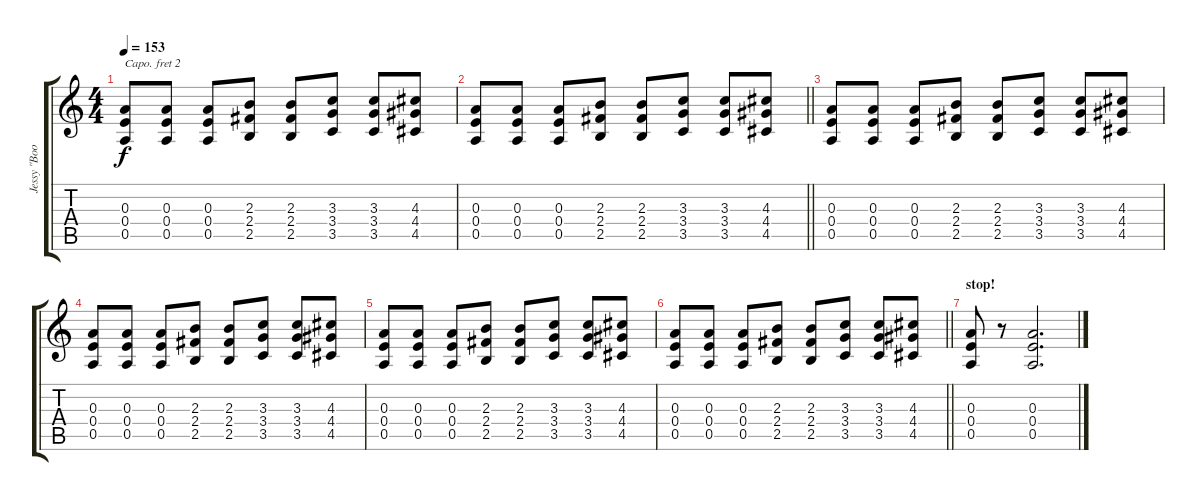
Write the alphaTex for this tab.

\track ("Jessy \"Boots Electric\" Hughes" "Jessy \"Boo") {instrument distortionguitar}
\staff {score tabs}
\capo 2
\tuning (D4 B3 G3 D3 G2 G2) {hide}
\ts (4 4)
\tempo 153
\clef g2
\ks c
(0.3 0.4 0.5).8{dy f} (0.3 0.4 0.5).8 (0.3 0.4 0.5).8 (2.3 2.4 2.5).8 (2.3 2.4 2.5).8 (3.3 3.4 3.5).8 (3.3 3.4 3.5).8 (4.3 4.4 4.5).8 |
\barLineRight lightlight
(0.3 0.4 0.5).8 (0.3 0.4 0.5).8 (0.3 0.4 0.5).8 (2.3 2.4 2.5).8 (2.3 2.4 2.5).8 (3.3 3.4 3.5).8 (3.3 3.4 3.5).8 (4.3 4.4 4.5).8 |
\section ("" "")
(0.3 0.4 0.5).8 (0.3 0.4 0.5).8 (0.3 0.4 0.5).8 (2.3 2.4 2.5).8 (2.3 2.4 2.5).8 (3.3 3.4 3.5).8 (3.3 3.4 3.5).8 (4.3 4.4 4.5).8 |
(0.3 0.4 0.5).8 (0.3 0.4 0.5).8 (0.3 0.4 0.5).8 (2.3 2.4 2.5).8 (2.3 2.4 2.5).8 (3.3 3.4 3.5).8 (3.3 3.4 3.5).8 (4.3 4.4 4.5).8 |
(0.3 0.4 0.5).8 (0.3 0.4 0.5).8 (0.3 0.4 0.5).8 (2.3 2.4 2.5).8 (2.3 2.4 2.5).8 (3.3 3.4 3.5).8 (3.3 3.4 3.5).8 (4.3 4.4 4.5).8 |
\barLineRight lightlight
(0.3 0.4 0.5).8 (0.3 0.4 0.5).8 (0.3 0.4 0.5).8 (2.3 2.4 2.5).8 (2.3 2.4 2.5).8 (3.3 3.4 3.5).8 (3.3 3.4 3.5).8 (4.3 4.4 4.5).8 |
\section ("" "stop!")
(0.3 0.4 0.5).8 r.8 (0.3 0.4 0.5).2{d}
